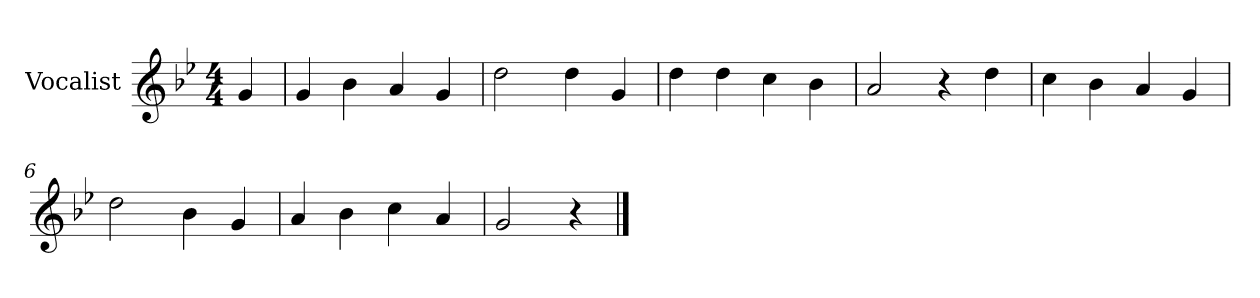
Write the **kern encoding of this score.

**kern
*part1
*staff1
*I"Vocalist
*k[b-e-]
*g:
*M4/4
=
4g
=1
4g
4b-
4a
4g
=2
2dd
4dd
4g
=3
4dd
4dd
4cc
4b-
=4
2a
4r
4dd
=5
4cc
4b-
4a
4g
=6
2dd
4b-
4g
=7
4a
4b-
4cc
4a
=8
2g
4r
==
*-
